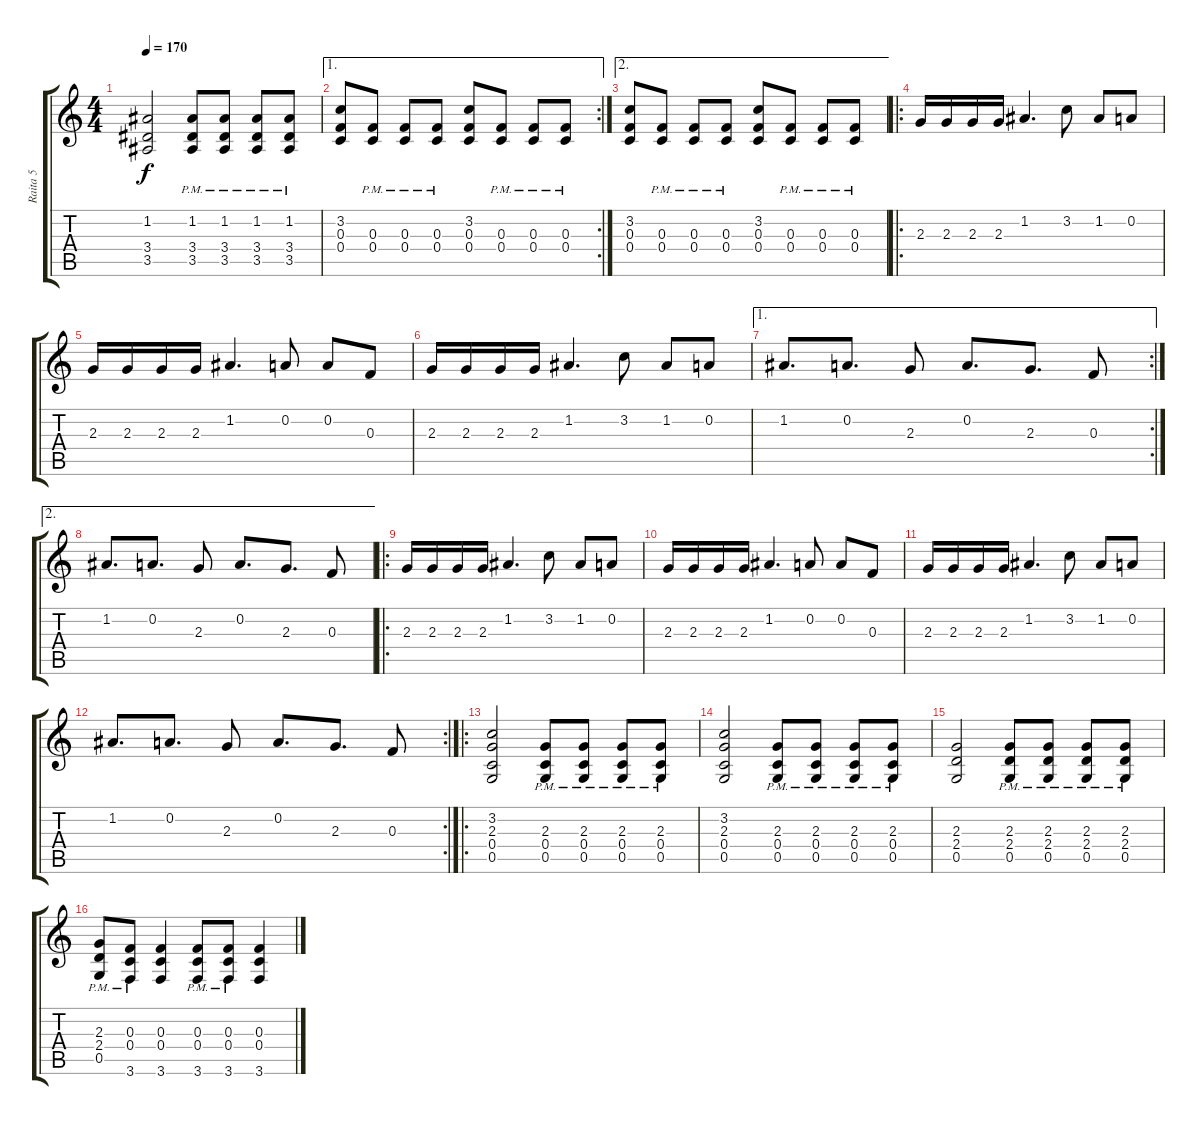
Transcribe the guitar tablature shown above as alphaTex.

\track ("Raita 5" "Raita 5") {instrument distortionguitar}
\staff {score tabs}
\tuning (D4 A3 F3 C3 G2 D2) {hide}
\ts (4 4)
\tempo 170
\clef g2
\ks c
(1.2 3.4 3.5).2{dy f} (1.2{pm} 3.4{pm} 3.5{pm}).8 (1.2{pm} 3.4{pm} 3.5{pm}).8 (1.2{pm} 3.4{pm} 3.5{pm}).8 (1.2{pm} 3.4{pm} 3.5{pm}).8 |
\ae 1
\rc 2
(3.2 0.3 0.4).8 (0.3{pm} 0.4{pm}).8 (0.3{pm} 0.4{pm}).8 (0.3{pm} 0.4{pm}).8 (3.2 0.3 0.4).8 (0.3{pm} 0.4{pm}).8 (0.3{pm} 0.4{pm}).8 (0.3{pm} 0.4{pm}).8 |
\ae 2
(3.2 0.3 0.4).8 (0.3{pm} 0.4{pm}).8 (0.3{pm} 0.4{pm}).8 (0.3{pm} 0.4{pm}).8 (3.2 0.3 0.4).8 (0.3{pm} 0.4{pm}).8 (0.3{pm} 0.4{pm}).8 (0.3{pm} 0.4{pm}).8 |
\ro
2.3.16 2.3.16 2.3.16 2.3.16 1.2.4{d} 3.2.8 1.2.8 0.2.8 |
2.3.16 2.3.16 2.3.16 2.3.16 1.2.4{d} 0.2.8 0.2.8 0.3.8 |
2.3.16 2.3.16 2.3.16 2.3.16 1.2.4{d} 3.2.8 1.2.8 0.2.8 |
\ae 1
\rc 2
1.2.8{d} 0.2.8{d} 2.3.8 0.2.8{d} 2.3.8{d} 0.3.8 |
\ae 2
1.2.8{d} 0.2.8{d} 2.3.8 0.2.8{d} 2.3.8{d} 0.3.8 |
\ro
2.3.16 2.3.16 2.3.16 2.3.16 1.2.4{d} 3.2.8 1.2.8 0.2.8 |
2.3.16 2.3.16 2.3.16 2.3.16 1.2.4{d} 0.2.8 0.2.8 0.3.8 |
2.3.16 2.3.16 2.3.16 2.3.16 1.2.4{d} 3.2.8 1.2.8 0.2.8 |
\rc 2
1.2.8{d} 0.2.8{d} 2.3.8 0.2.8{d} 2.3.8{d} 0.3.8 |
\ro
(3.2 2.3 0.4 0.5).2 (2.3{pm} 0.4{pm} 0.5{pm}).8 (2.3{pm} 0.4{pm} 0.5{pm}).8 (2.3{pm} 0.4{pm} 0.5{pm}).8 (2.3{pm} 0.4{pm} 0.5{pm}).8 |
(3.2 2.3 0.4 0.5).2 (2.3{pm} 0.4{pm} 0.5{pm}).8 (2.3{pm} 0.4{pm} 0.5{pm}).8 (2.3{pm} 0.4{pm} 0.5{pm}).8 (2.3{pm} 0.4{pm} 0.5{pm}).8 |
(2.3 2.4 0.5).2 (2.3{pm} 2.4{pm} 0.5{pm}).8 (2.3{pm} 2.4{pm} 0.5{pm}).8 (2.3{pm} 2.4{pm} 0.5{pm}).8 (2.3{pm} 2.4{pm} 0.5{pm}).8 |
(2.3{pm} 2.4{pm} 0.5{pm}).8 (0.3{pm} 0.4{pm} 3.6{pm}).8 (0.3 0.4 3.6).4 (0.3{pm} 0.4{pm} 3.6{pm}).8 (0.3{pm} 0.4{pm} 3.6{pm}).8 (0.3 0.4 3.6).4
